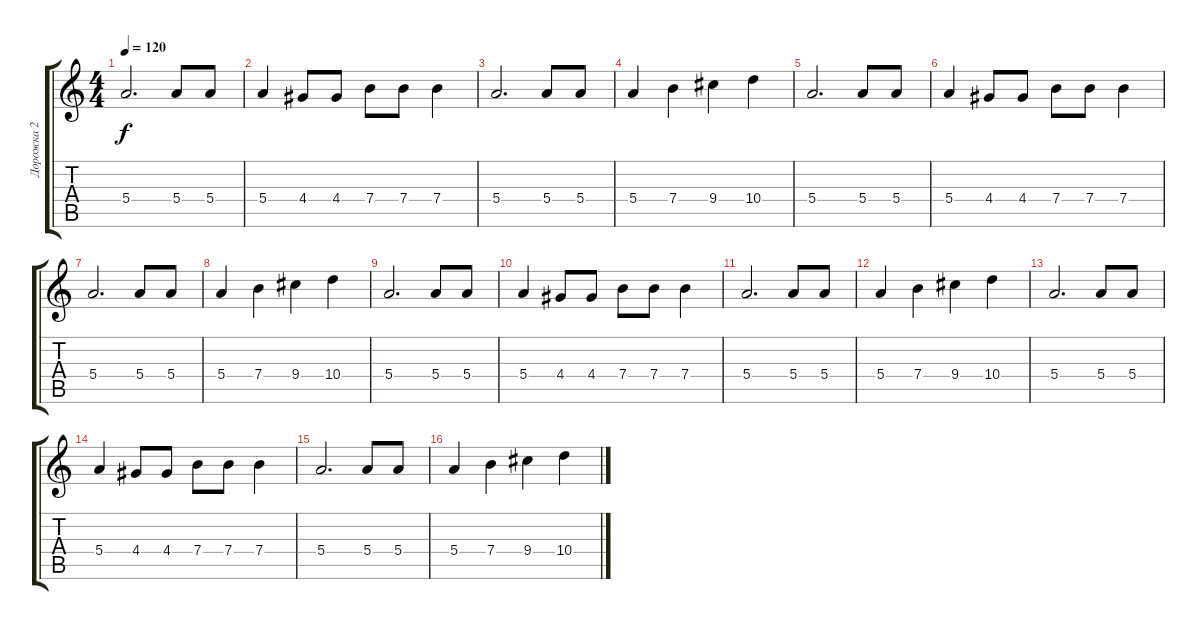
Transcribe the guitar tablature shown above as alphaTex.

\track ("Дорожка 2" "Дорожка 2") {instrument acousticguitarnylon}
\staff {score tabs}
\tuning (Gb4 Db4 B3 E3 B2 E2) {hide}
\ts (4 4)
\tempo 120
\clef g2
\ks c
5.4.2{d dy f} 5.4.8 5.4.8 |
5.4.4 4.4.8 4.4.8 7.4.8 7.4.8 7.4.4 |
5.4.2{d} 5.4.8 5.4.8 |
5.4.4 7.4.4 9.4.4 10.4.4 |
5.4.2{d} 5.4.8 5.4.8 |
5.4.4 4.4.8 4.4.8 7.4.8 7.4.8 7.4.4 |
5.4.2{d} 5.4.8 5.4.8 |
5.4.4 7.4.4 9.4.4 10.4.4 |
5.4.2{d} 5.4.8 5.4.8 |
5.4.4 4.4.8 4.4.8 7.4.8 7.4.8 7.4.4 |
5.4.2{d} 5.4.8 5.4.8 |
5.4.4 7.4.4 9.4.4 10.4.4 |
5.4.2{d} 5.4.8 5.4.8 |
5.4.4 4.4.8 4.4.8 7.4.8 7.4.8 7.4.4 |
5.4.2{d} 5.4.8 5.4.8 |
5.4.4 7.4.4 9.4.4 10.4.4
